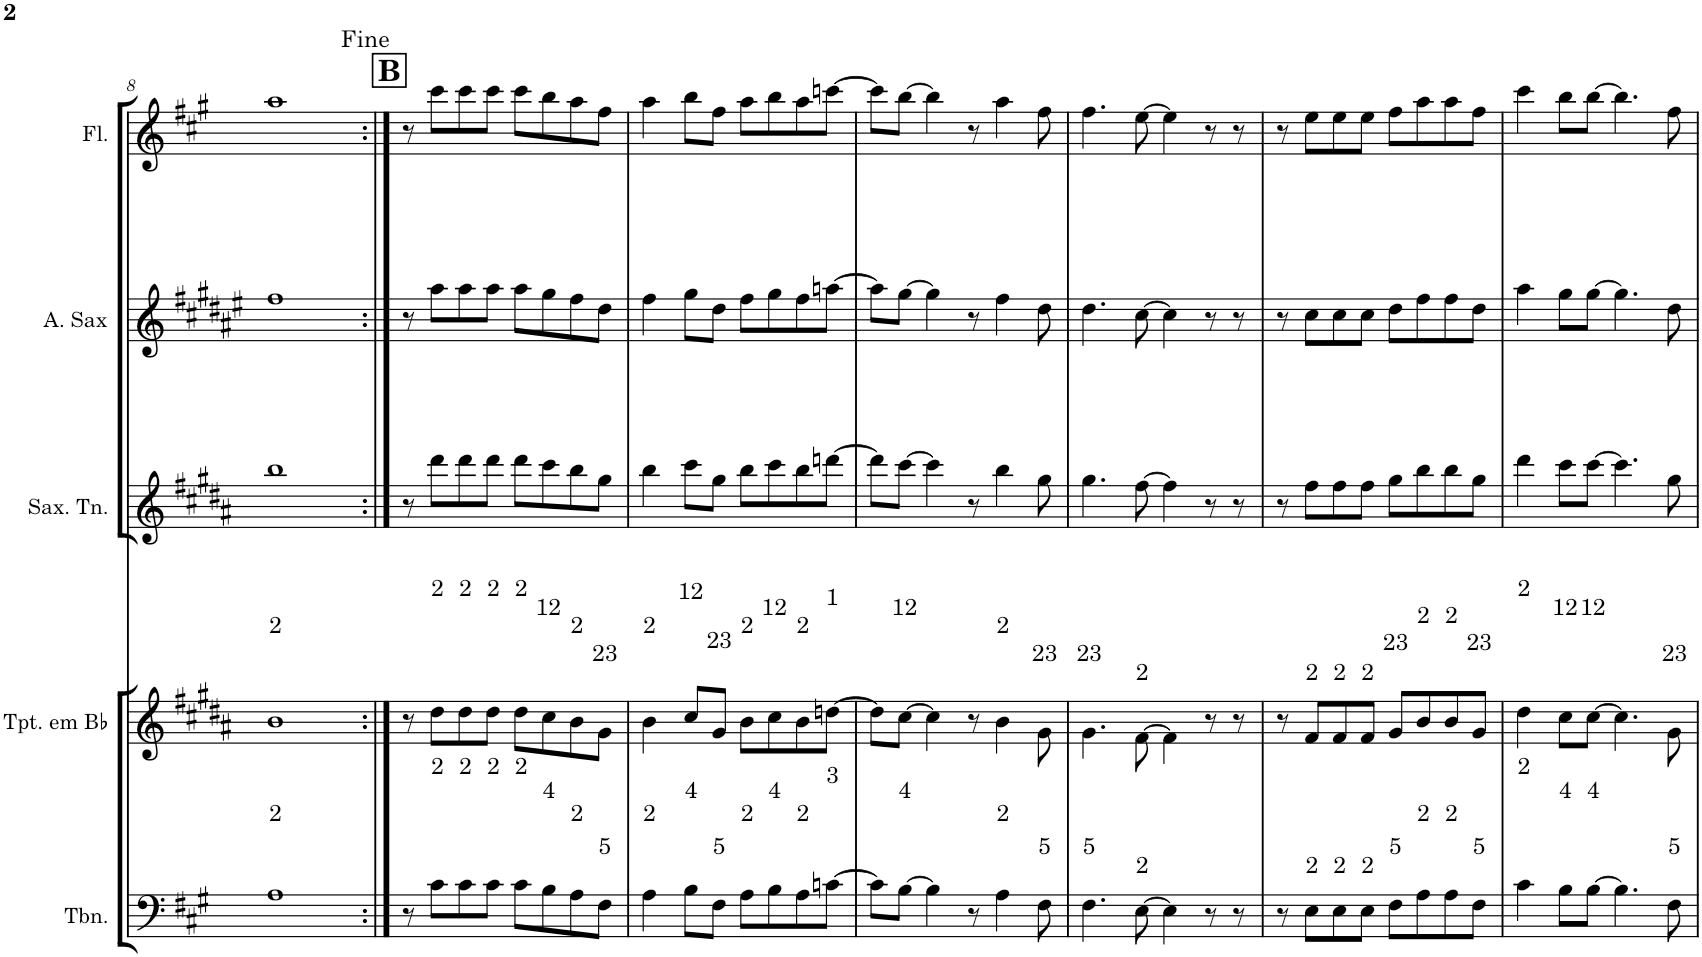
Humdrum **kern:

**kern	**kern	**kern	**kern	**kern
*part5	*part4	*part3	*part2	*part1
*staff5	*staff4	*staff3	*staff2	*staff1
*I"Trombone	*I"Trompete em Bb	*I"Saxofone Tenor	*I"Saxofone Alto	*I"Flauta Transversal
*I'Tbn.	*I'Tpt. em Bb	*I'Sax. Tn.	*	*I'Fl.
!!LO:PB:g=z
*clefF4	*clefG2	*clefG2	*clefG2	*clefG2
*	*Trd1c2	*Trd8c14	*Trd5c9	*
*k[f#c#g#]	*k[f#c#g#d#a#]	*k[f#c#g#d#a#]	*k[f#c#g#d#a#e#]	*k[f#c#g#]
*M4/4	*M4/4	*M4/4	*M4/4	*M4/4
=8	=8	=8	=8	=8
1A	1b	1bb	1ff#	1aa
!!LO:REH:place=s1:a:B:cj:fs=14:t=B
=9:|!	=9:|!	=9:|!	=9:|!	=9:|!
8r	8r	8r	8r	8r
8c#\L	8dd#\L	8ddd#\L	8aa#\L	8ccc#\L
8c#\	8dd#\	8ddd#\	8aa#\	8ccc#\
8c#\J	8dd#\J	8ddd#\J	8aa#\J	8ccc#\J
8c#\L	8dd#\L	8ddd#\L	8aa#\L	8ccc#\L
8B\	8cc#\	8ccc#\	8gg#\	8bb\
8A\	8b\	8bb\	8ff#\	8aa\
8F#\J	8g#\J	8gg#\J	8dd#\J	8ff#\J
=10	=10	=10	=10	=10
4A\	4b\	4bb\	4ff#\	4aa\
8B\L	8cc#/L	8ccc#\L	8gg#\L	8bb\L
8F#\J	8g#/J	8gg#\J	8dd#\J	8ff#\J
8A\L	8b\L	8bb\L	8ff#\L	8aa\L
8B\	8cc#\	8ccc#\	8gg#\	8bb\
8A\	8b\	8bb\	8ff#\	8aa\
[8cn\J	[8ddn\J	[8dddn\J	[8aan\J	[8cccn\J
=11	=11	=11	=11	=11
8c\L]	8dd\L]	8ddd\L]	8aa\L]	8ccc\L]
[8B\J	[8cc#\J	[8ccc#\J	[8gg#\J	[8bb\J
4B\]	4cc#\]	4ccc#\]	4gg#\]	4bb\]
8r	8r	8r	8r	8r
4A\	4b\	4bb\	4ff#\	4aa\
8F#\	8g#\	8gg#\	8dd#\	8ff#\
=12	=12	=12	=12	=12
4.F#\	4.g#\	4.gg#\	4.dd#\	4.ff#\
[8E\	[8f#\	[8ff#\	[8cc#\	[8ee\
4E\]	4f#\]	4ff#\]	4cc#\]	4ee\]
8r	8r	8r	8r	8r
8r	8r	8r	8r	8r
=13	=13	=13	=13	=13
8r	8r	8r	8r	8r
8E\L	8f#/L	8ff#\L	8cc#\L	8ee\L
8E\	8f#/	8ff#\	8cc#\	8ee\
8E\J	8f#/J	8ff#\J	8cc#\J	8ee\J
8F#\L	8g#/L	8gg#\L	8dd#\L	8ff#\L
8A\	8b/	8bb\	8ff#\	8aa\
8A\	8b/	8bb\	8ff#\	8aa\
8F#\J	8g#/J	8gg#\J	8dd#\J	8ff#\J
=14	=14	=14	=14	=14
4c#\	4dd#\	4ddd#\	4aa#\	4ccc#\
8B\L	8cc#\L	8ccc#\L	8gg#\L	8bb\L
[8B\J	[8cc#\J	[8ccc#\J	[8gg#\J	[8bb\J
4.B\]	4.cc#\]	4.ccc#\]	4.gg#\]	4.bb\]
8F#\	8g#\	8gg#\	8dd#\	8ff#\
=	=	=	=	=
*-	*-	*-	*-	*-
